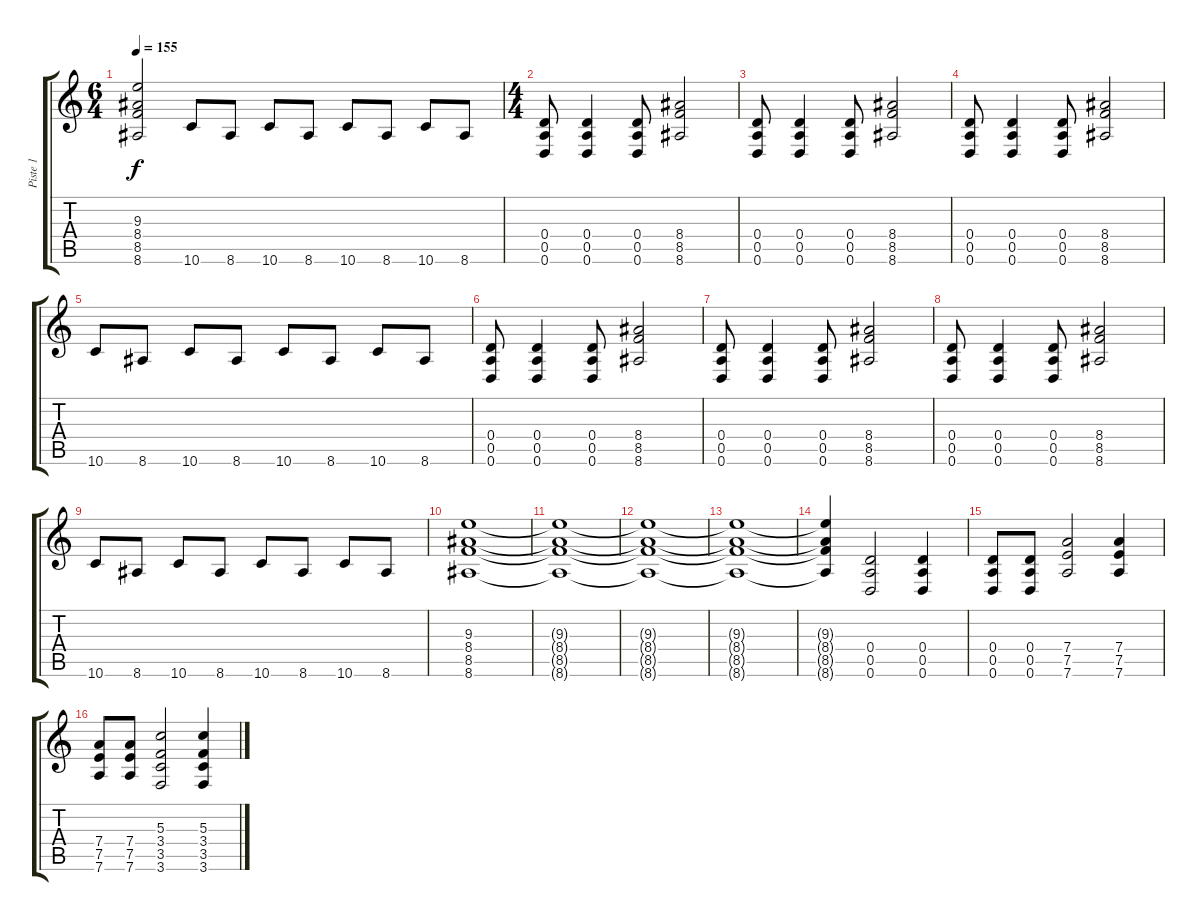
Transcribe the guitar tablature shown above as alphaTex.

\track ("Piste 1" "Piste 1") {instrument distortionguitar}
\staff {score tabs}
\tuning (E4 B3 G3 D3 A2 D2) {hide}
\ts (6 4)
\tempo 155
\clef g2
\ks c
(9.3 8.4 8.5 8.6).2{dy f} 10.6.8 8.6.8 10.6.8 8.6.8 10.6.8 8.6.8 10.6.8 8.6.8 |
\ts (4 4)
(0.4 0.5 0.6).8 (0.4 0.5 0.6).4 (0.4 0.5 0.6).8 (8.4 8.5 8.6).2 |
(0.4 0.5 0.6).8 (0.4 0.5 0.6).4 (0.4 0.5 0.6).8 (8.4 8.5 8.6).2 |
(0.4 0.5 0.6).8 (0.4 0.5 0.6).4 (0.4 0.5 0.6).8 (8.4 8.5 8.6).2 |
10.6.8 8.6.8 10.6.8 8.6.8 10.6.8 8.6.8 10.6.8 8.6.8 |
(0.4 0.5 0.6).8 (0.4 0.5 0.6).4 (0.4 0.5 0.6).8 (8.4 8.5 8.6).2 |
(0.4 0.5 0.6).8 (0.4 0.5 0.6).4 (0.4 0.5 0.6).8 (8.4 8.5 8.6).2 |
(0.4 0.5 0.6).8 (0.4 0.5 0.6).4 (0.4 0.5 0.6).8 (8.4 8.5 8.6).2 |
10.6.8 8.6.8 10.6.8 8.6.8 10.6.8 8.6.8 10.6.8 8.6.8 |
(9.3 8.4 8.5 8.6).1 |
(9.3{t} 8.4{t} 8.5{t} 8.6{t}).1 |
(9.3{t} 8.4{t} 8.5{t} 8.6{t}).1 |
(9.3{t} 8.4{t} 8.5{t} 8.6{t}).1 |
(9.3{t} 8.4{t} 8.5{t} 8.6{t}).4 (0.4 0.5 0.6).2 (0.4 0.5 0.6).4 |
(0.4 0.5 0.6).8 (0.4 0.5 0.6).8 (7.4 7.5 7.6).2 (7.4 7.5 7.6).4 |
(7.4 7.5 7.6).8 (7.4 7.5 7.6).8 (5.3 3.4 3.5 3.6).2 (5.3 3.4 3.5 3.6).4
